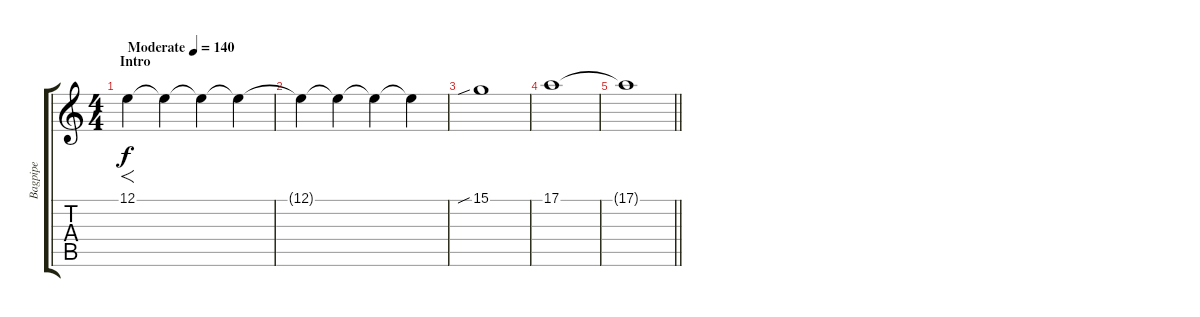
\track ("Bagpipe" "Bagpipe") {instrument bagpipe}
\staff {score tabs}
\tuning (E4 B3 G3 D3 A2 E2) {hide}
\ts (4 4)
\section ("" "Intro")
\tempo (140 "Moderate")
\clef g2
\ks c
12.1.4{f dy f instrument bagpipe} 12.1{t}.4{volume 7} 12.1{t}.4{volume 8} 12.1{t}.4{volume 9} |
12.1{t}.4{volume 10} 12.1{t}.4 12.1{t}.4 12.1{t}.4 |
15.1{sib}.1 |
17.1.1 |
\barLineRight lightlight
17.1{t}.1
